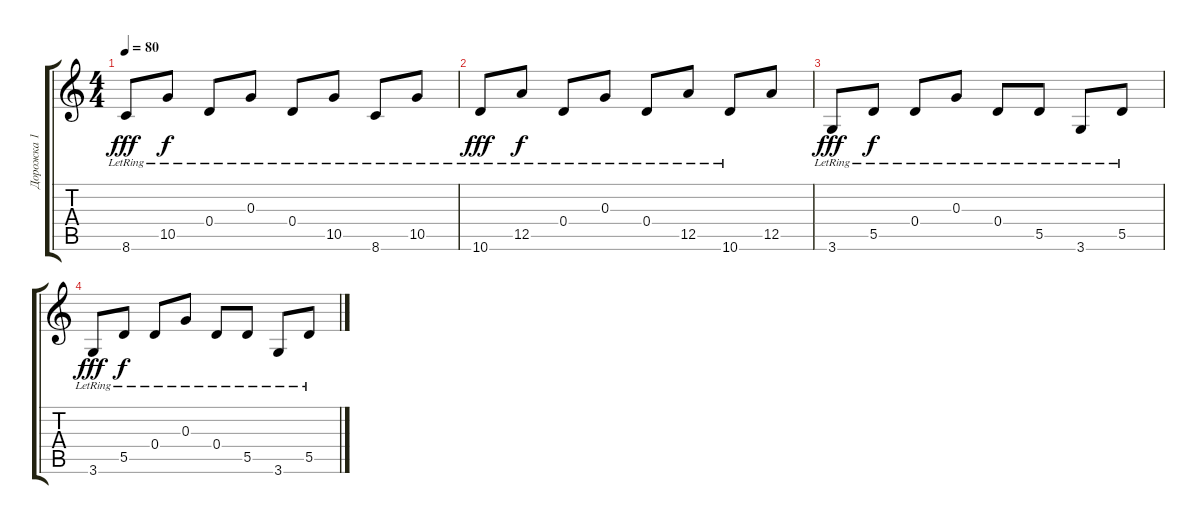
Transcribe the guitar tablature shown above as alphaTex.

\track ("Дорожка 1" "Дорожка 1") {instrument acousticguitarnylon}
\staff {score tabs}
\tuning (E4 B3 G3 D3 A2 E2) {hide}
\ts (4 4)
\tempo 80
\clef g2
\ks c
8.6{lr}.8{dy fff} 10.5{lr}.8{dy f} 0.4{lr}.8 0.3{lr}.8 0.4{lr}.8 10.5{lr}.8 8.6{lr}.8 10.5{lr}.8 |
10.6{lr}.8{dy fff} 12.5{lr}.8{dy f} 0.4{lr}.8 0.3{lr}.8 0.4{lr}.8 12.5{lr}.8 10.6{lr}.8 12.5.8 |
3.6{lr}.8{dy fff} 5.5{lr}.8{dy f} 0.4{lr}.8 0.3{lr}.8 0.4{lr}.8 5.5{lr}.8 3.6{lr}.8 5.5{lr}.8 |
3.6{lr}.8{dy fff} 5.5{lr}.8{dy f} 0.4{lr}.8 0.3{lr}.8 0.4{lr}.8 5.5{lr}.8 3.6{lr}.8 5.5{lr}.8
